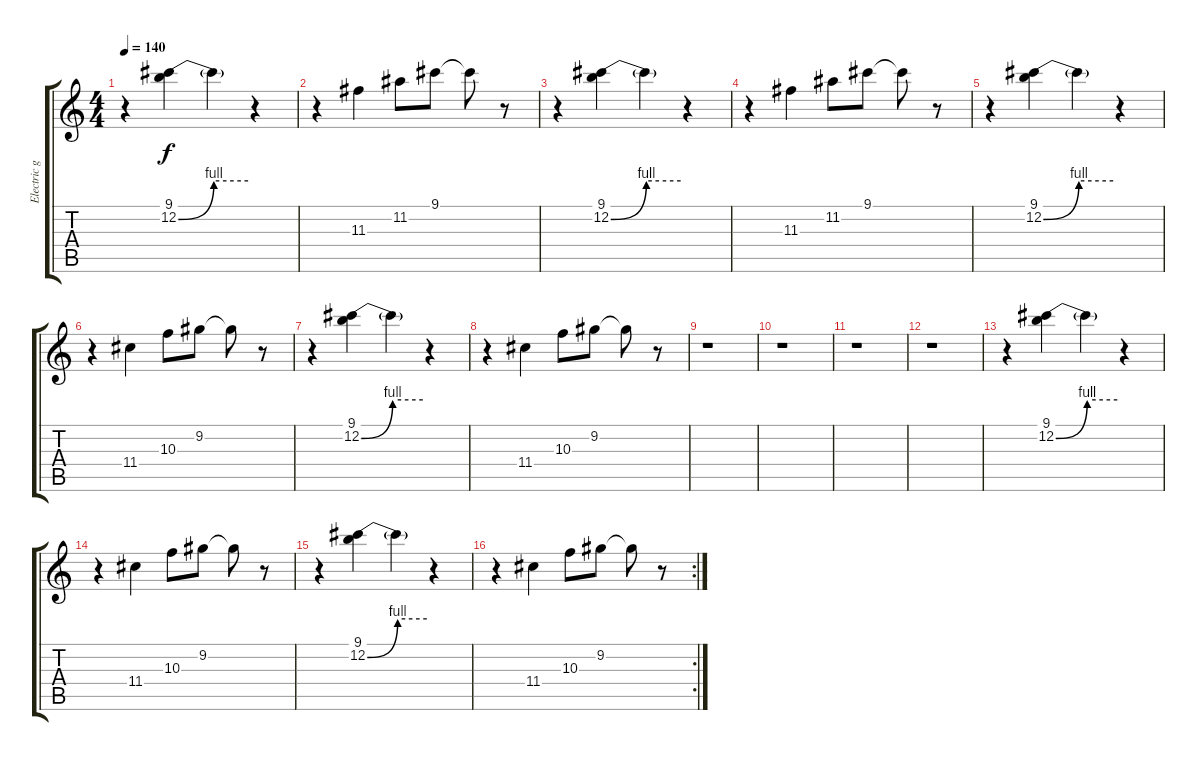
\track ("Electric guitar (solo)" "Electric g") {instrument acousticguitarsteel}
\staff {score tabs}
\tuning (E4 B3 G3 D3 A2 E2) {hide}
\ts (4 4)
\tempo 140
\clef g2
\ks c
r.4{dy f} (9.1 12.2{be (bend 0 0 60 4)}).4 12.2{be (hold 0 4 60 4) t}.4 r.4 |
r.4 11.3.4 11.2.8 9.1.8 9.1{t}.8 r.8 |
r.4 (9.1 12.2{be (bend 0 0 60 4)}).4 12.2{be (hold 0 4 60 4) t}.4 r.4 |
r.4 11.3.4 11.2.8 9.1.8 9.1{t}.8 r.8 |
r.4 (9.1 12.2{be (bend 0 0 60 4)}).4 12.2{be (hold 0 4 60 4) t}.4 r.4 |
r.4 11.4.4 10.3.8 9.2.8 9.2{t}.8 r.8 |
r.4 (9.1 12.2{be (bend 0 0 60 4)}).4 12.2{be (hold 0 4 60 4) t}.4 r.4 |
r.4 11.4.4 10.3.8 9.2.8 9.2{t}.8 r.8 |
r.1 |
r.1 |
r.1 |
r.1 |
r.4 (9.1 12.2{be (bend 0 0 60 4)}).4 12.2{be (hold 0 4 60 4) t}.4 r.4 |
r.4 11.4.4 10.3.8 9.2.8 9.2{t}.8 r.8 |
r.4 (9.1 12.2{be (bend 0 0 60 4)}).4 12.2{be (hold 0 4 60 4) t}.4 r.4 |
\rc 2
r.4 11.4.4 10.3.8 9.2.8 9.2{t}.8 r.8
